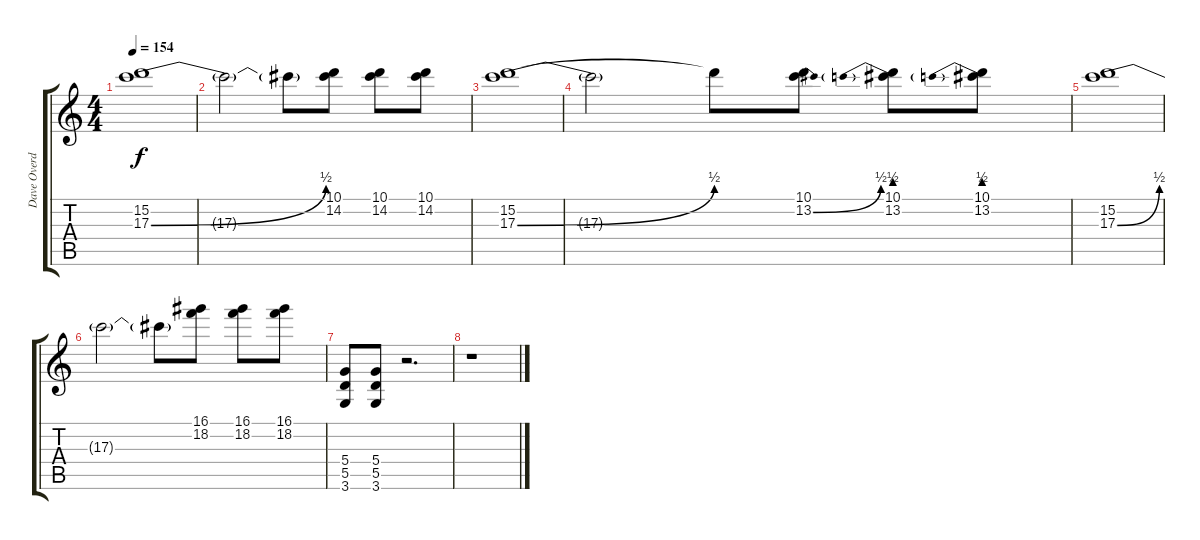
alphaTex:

\track ("Dave Overdrive" "Dave Overd") {instrument overdrivenguitar}
\staff {score tabs}
\tuning (E4 B3 G3 D3 A2 E2) {hide}
\ts (4 4)
\tempo 154
\clef g2
\ks c
(15.2 17.3{be (bend 0 0 60 2)}).1{dy f} |
17.3{t}.2 17.3{t}.8 (10.1 14.2).8 (10.1 14.2).8 (10.1 14.2).8 |
(15.2 17.3{be (bend 0 0 60 2)}).1 |
17.3{t}.2 15.2{t}.8 (10.1 13.2{be (bend 0 0 60 2)}).8 (10.1 13.2{be (prebend 0 2 60 2)}).8 (10.1 13.2{be (prebend 0 2 60 2)}).8 |
(15.2 17.3{be (bend 0 0 60 2)}).1 |
17.3{t}.2 17.3{t}.8 (16.1 18.2).8 (16.1 18.2).8 (16.1 18.2).8 |
(5.4 5.5 3.6).8 (5.4 5.5 3.6).8 r.2{d} |
r.1
